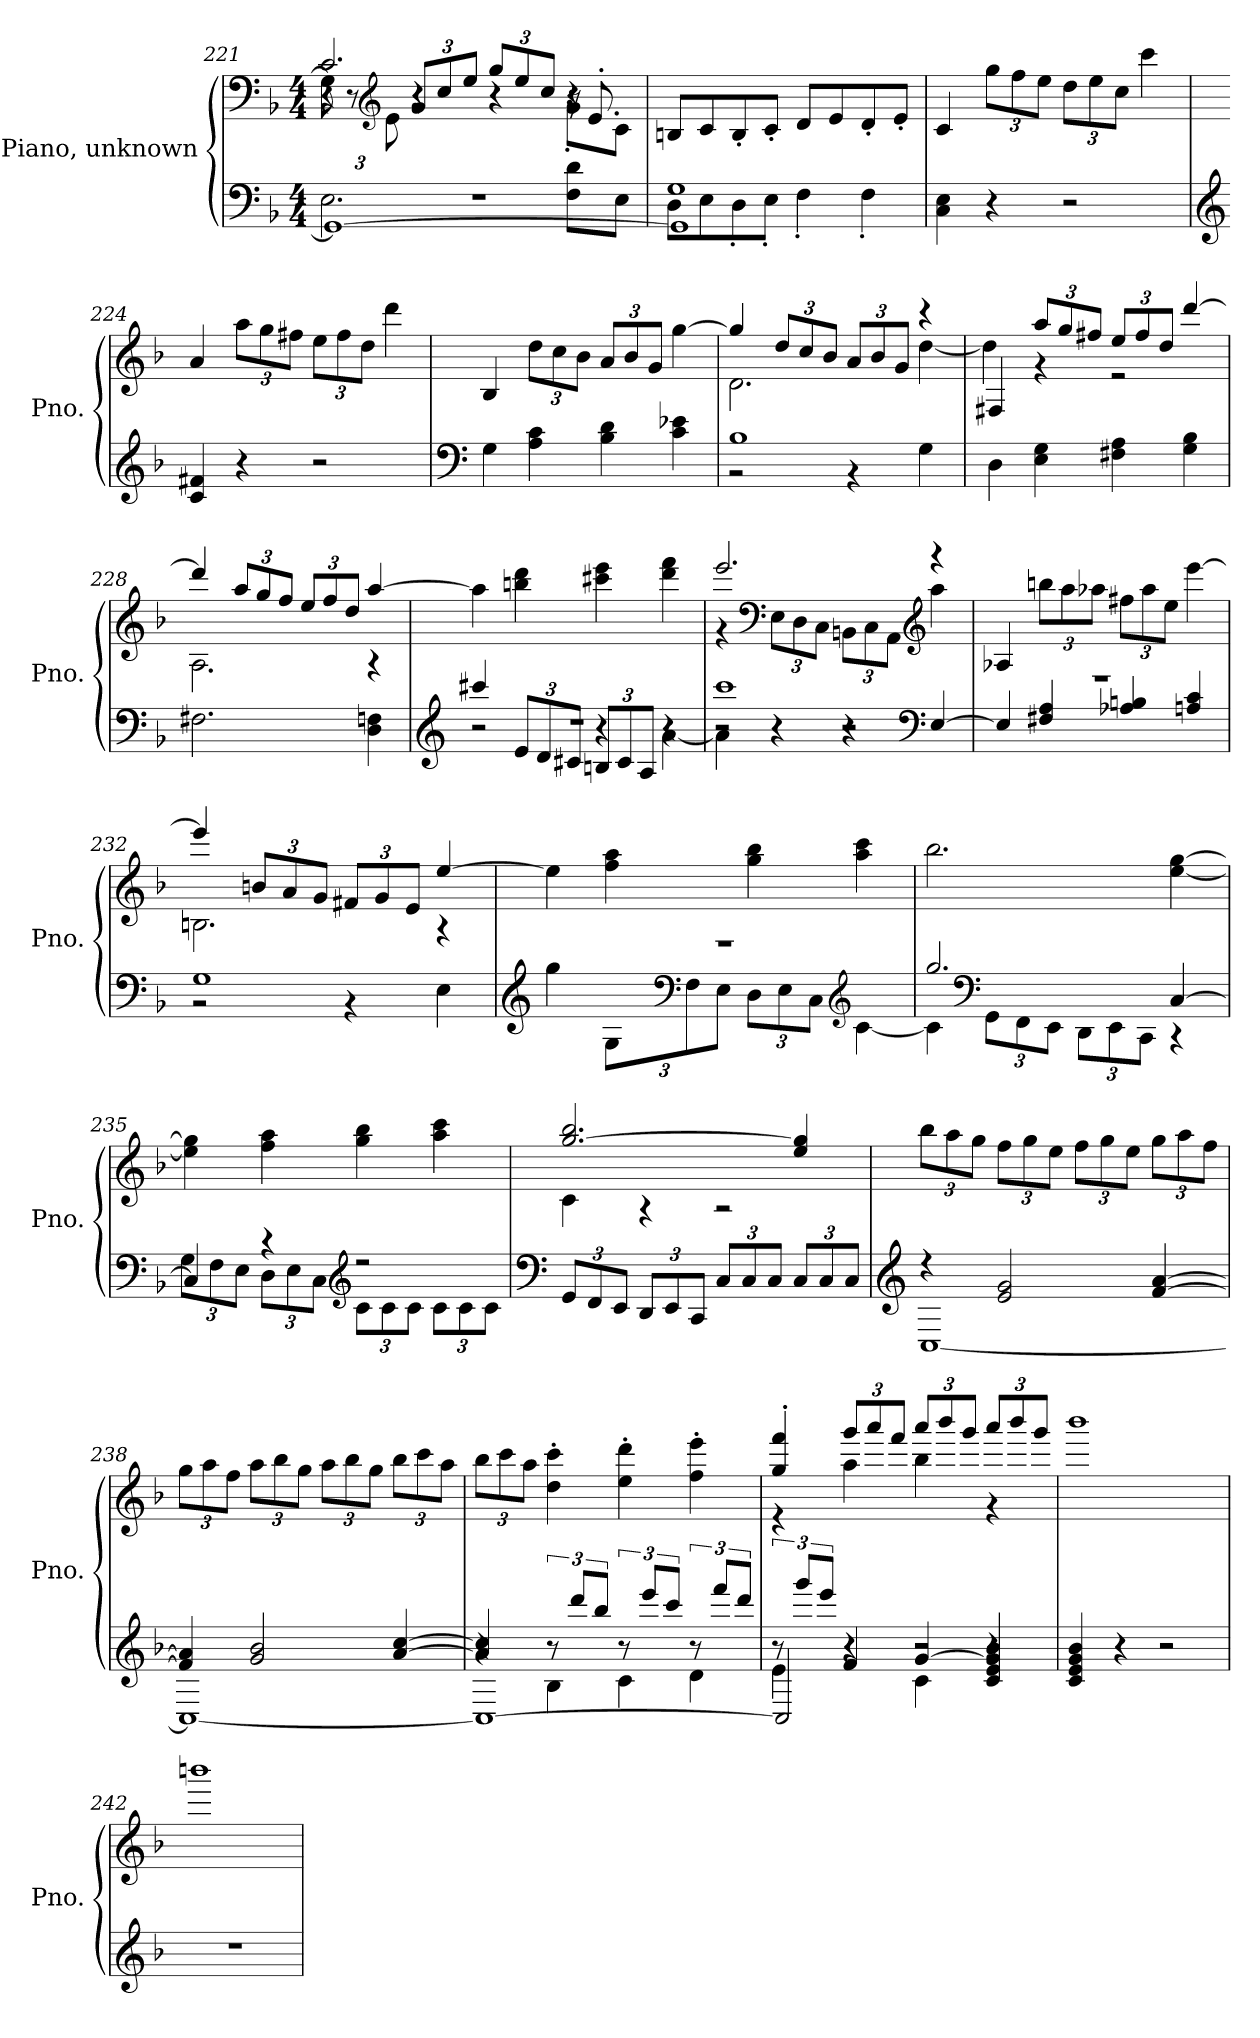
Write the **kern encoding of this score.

**kern	**kern
*part1	*part1
*staff2	*staff1
*I"Piano, unknown	*
*I'Pno.	*
*clefF4	*clefF4
*k[b-]	*k[b-]
*M4/4	*M4/4
=221	=221
*^	*^
*	*^	*	*^
1r	2.E\	1GG_	4r	12G\]	2.c/
.	.	.	.	12r	.
*	*	*	*clefG2	*	*
.	.	.	.	12e\	.
*	*	*	*Xbrackettup	*	*
.	.	.	12g/L	4r	.
.	.	.	12cc/	.	.
.	.	.	12ee/J	.	.
.	.	.	12gg/L	4r	.
.	.	.	12ee/	.	.
.	.	.	12cc/J	.	.
.	8F\ 8d\L	.	16r	8g'\L	4r
.	.	.	8.e'/	.	.
.	8E\J	.	.	8c\J	.
*	*	*	*v	*v	*v
=222	=222	=222	=222
1G	8D\L	1GG]	8Bn/L
.	8E\	.	8c/
.	8D'\	.	8B'/
.	8E'\J	.	8c'/J
.	4F'\	.	8d/L
.	.	.	8e/
.	4F'\	.	8d'/
.	.	.	8e'/J
*v	*v	*v	*
=223	=223
4C\ 4E\	4c/
4r	12gg\L
.	12ff\
.	12ee\J
2r	12dd\L
.	12ee\
.	12cc\J
.	4ccc\
!!LO:LB:g=z
=224	=224
*clefG2	*
4c/ 4f#X/	4a/
4r	12aa\L
.	12gg\
.	12ff#X\J
2r	12ee\L
.	12ff#\
.	12dd\J
.	4ddd\
=225	=225
*clefF4	*
4G\	4B-/
4A\ 4c\	12dd\L
.	12cc\
.	12b-\J
4B-\ 4d\	12a/L
.	12b-/
.	12g/J
4c\ 4e-X\	[4gg\
=226	=226
*^	*^
1B-	2r	4gg/]	2.d\
.	.	12dd/L	.
.	.	12cc/	.
.	.	12b-/J	.
.	4r	12a/L	.
.	.	12b-/	.
.	.	12g/J	.
.	4G\	4r	[4dd\
*v	*v	*	*
=227	=227	=227
4D\	4F#X/	4dd\]
4E\ 4G\	12aa/L	4r
.	12gg/	.
.	12ff#X/J	.
4F#X\ 4A\	12ee/L	2r
.	12ff#/	.
.	12dd/J	.
4G\ 4B-\	[4ddd/	.
!!LO:LB:g=z	!!
=228	=228	=228
2.F#X\	4ddd/]	2.A\
.	12aa/L	.
.	12gg/	.
.	12ff/J	.
.	12ee/L	.
.	12ff/	.
.	12dd/J	.
4D\ 4Fn\	[4aa/	4r
*	*v	*v
=229	=229
*clefG2	*
*^	*
*	*^	*
1r	2r	4ccc#X/	4aa\]
*	*	*Xbrackettup	*
.	.	12e/L	4bbn\ 4ddd\
.	.	12d/	.
.	.	12c#X/J	.
.	4r	12Bn/L	4ccc#X\ 4eee\
.	.	12c#/	.
.	.	12A/J	.
.	[4a\	4r	4ddd\ 4fff\
=230	=230	=230	=230
*	*	*	*^
1ccc	4a\]	2r	2.eee/	4r
*	*	*	*clefF4	*
.	4r	.	.	12E\L
.	.	.	.	12D\
.	.	.	.	12C\J
.	2r	4r	.	12BBn\L
.	.	.	.	12C\
.	.	.	.	12AA\J
*clefF4	*	*	*clefG2	*
.	.	[4E/	4r	4aa\
*	*v	*v	*	*
*	*	*v	*v
!!LO:LB:g=z
=231	=231	=231
1r	4E/]	4A-X/
.	4F#X/ 4A/	12bbn\L
.	.	12aa\
.	.	12aa-X\J
.	4A-X/ 4Bn/	12ff#X\L
.	.	12aa-\
.	.	12ee\J
.	4An/ 4c/	[4eee\
=232	=232	=232
*	*	*^
1G	2r	4eee/]	2.Bn\
.	.	12bn/L	.
.	.	12a/	.
.	.	12g/J	.
.	4r	12f#X/L	.
.	.	12g/	.
.	.	12e/J	.
.	4E\	[4ee/	4r
*	*	*v	*v
=233	=233	=233
*clefG2	*	*
1r	4gg\	4ee\]
.	12G\L	4ff\ 4aa\
*clefF4	*	*
.	12F\	.
.	12E\J	.
.	12D\L	4gg\ 4bb-\
.	12E\	.
.	12C\J	.
*clefG2	*	*
.	[4c\	4aa\ 4ccc\
!!LO:LB:g=z
=234	=234	=234
2.gg/	4c\]	2.bb-\
*clefF4	*	*
.	12GG\L	.
.	12FF\	.
.	12EE\J	.
.	12DD\L	.
.	12EE\	.
.	12CC\J	.
[4C/	4r	[4ee\ [4gg\
=235	=235	=235
4C/]	12G\L	4ee\] 4gg\]
.	12F\	.
.	12E\J	.
4r	12D\L	4ff\ 4aa\
.	12E\	.
.	12C\J	.
*clefG2	*	*
2r	12c\L	4gg\ 4bb-\
.	12c\	.
.	12c\J	.
.	12c\L	4aa\ 4ccc\
.	12c\	.
.	12c\J	.
*v	*v	*
=236	=236
*clefF4	*
*	*^
12GG/L	[2.gg/ 2.bb-/	4c\
12FF/	.	.
12EE/J	.	.
12DD/L	.	4r
12EE/	.	.
12CC/J	.	.
12C/L	.	2r
12C/	.	.
12C/J	.	.
12C/L	4ee/ 4gg/]	.
12C/	.	.
12C/J	.	.
*	*v	*v
!!LO:PB:g=z
=237	=237
*clefG2	*
*^	*
4r	[1C	12bb-\L
.	.	12aa\
.	.	12gg\J
2e/ 2g/	.	12ff\L
.	.	12gg\
.	.	12ee\J
.	.	12ff\L
.	.	12gg\
.	.	12ee\J
[4f/ [4a/	.	12gg\L
.	.	12aa\
.	.	12ff\J
=238	=238	=238
4f/] 4a/]	1C_	12gg\L
.	.	12aa\
.	.	12ff\J
2g/ 2b-/	.	12aa\L
.	.	12bb-\
.	.	12gg\J
.	.	12aa\L
.	.	12bb-\
.	.	12gg\J
[4a/ [4cc/	.	12bb-\L
.	.	12ccc\
.	.	12aa\J
=239	=239	=239
*	*^	*
4a/] 4cc/]	4r	1C_	12bb-\L
.	.	.	12ccc\
.	.	.	12aa\J
*brackettup	*	*	*
12r	4B-\	.	4dd\' 4ccc\'
12ddd/L	.	.	.
12bb-/J	.	.	.
12r	4c\	.	4ee\' 4ddd\'
12eee/L	.	.	.
12ccc/J	.	.	.
12r	4d\	.	4ff\' 4eee\'
12fff/L	.	.	.
12ddd/J	.	.	.
!!LO:LB:g=z
=240	=240	=240	=240
*	*	*	*^
12r	4e\	2C/]	4gg/' 4fff/'	4r
12ggg/L	.	.	.	.
12eee/J	.	.	.	.
4f/	4r	.	12ggg/L	4aa\
.	.	.	12aaa/	.
.	.	.	12fff/J	.
[4g/	4c\	2r	12aaa/L	4bb-\
.	.	.	12bbb-/	.
.	.	.	12ggg/J	.
4c/ 4e/ 4g/] 4b-/	4r	.	12aaa/L	4r
.	.	.	12bbb-/	.
.	.	.	12ggg/J	.
*v	*v	*v	*	*
*	*v	*v
=241	=241
4c/ 4e/ 4g/ 4b-/	1bbb-
4r	.
2r	.
=242	=242
1r	1bbbn
=	=
*-	*-
